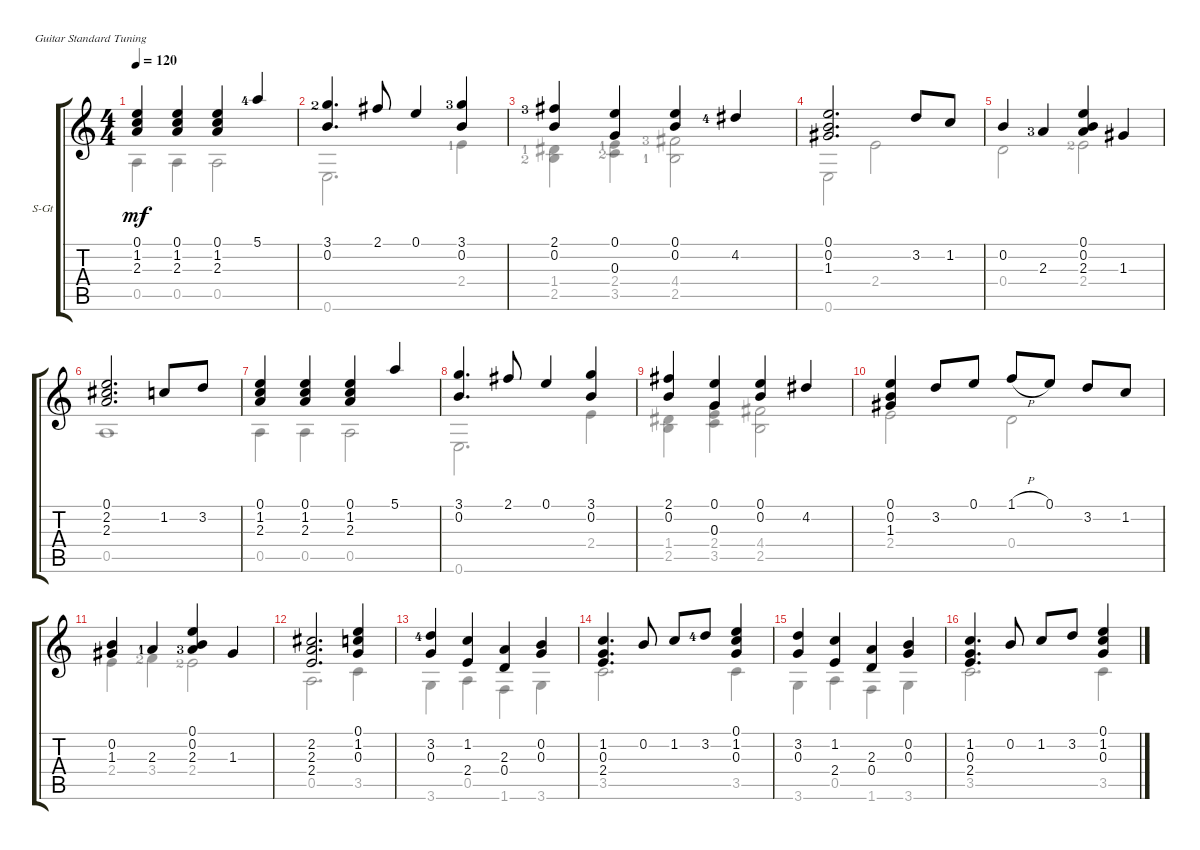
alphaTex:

\defaultSystemsLayout 4
\bracketExtendMode groupsimilarinstruments
\firstSystemTrackNameOrientation horizontal
\otherSystemsTrackNameOrientation horizontal
\track ("Steel Guitar" "S-Gt") {instrument acousticguitarsteel}
\staff {score tabs}
\tuning (E4 B3 G3 D3 A2 E2)
\voice
\ts (4 4)
\tempo 120
\clef g2
\ks c
(0.1 1.2 2.3).4{dy mf instrument acousticguitarsteel} (2.3 1.2 0.1).4 (0.1 1.2 2.3).4 5.1{lf 5}.4 |
(3.1{lf 3} 0.2).4{d} 2.1.8 0.1.4 (3.1{lf 4} 0.2).4 |
(2.1{lf 4} 0.2).4 (0.1 0.3).4 (0.2 0.1).4 4.2{lf 5}.4 |
(0.1 0.2 1.3).2{d} 3.2.8 1.2.8 |
0.2.4 2.3{lf 4}.4 (2.3 0.2 0.1).4 1.3.4 |
(2.3 2.2 0.1).2{d} 1.2.8 3.2.8 |
(0.1 1.2 2.3).4 (2.3 1.2 0.1).4 (0.1 1.2 2.3).4 5.1.4 |
(3.1 0.2).4{d} 2.1.8 0.1.4 (3.1 0.2).4 |
(2.1 0.2).4 (0.1 0.3).4 (0.1 0.2).4 4.2.4 |
(0.1 0.2 1.3).4 3.2.8 0.1.8 1.1{h}.8 0.1.8 3.2.8 1.2.8 |
(0.2 1.3).4 2.3{lf 2}.4 (0.1 0.2 2.3{lf 4}).4 1.3.4 |
(2.2 2.3 2.4).2{d} (0.1 1.2 0.3).4 |
(3.2{lf 5} 0.3).4 (1.2 2.4).4 (2.3 0.4).4 (0.3 0.2).4 |
(1.2 0.3 2.4).4{d} 0.2.8 1.2.8 3.2{lf 5}.8 (0.1 1.2 0.3).4 |
(3.2 0.3).4 (1.2 2.4).4 (0.4 2.3).4 (0.3 0.2).4 |
(1.2 0.3 2.4).4{d} 0.2.8 1.2.8 3.2.8 (0.1 1.2 0.3).4
\voice
\clef g2
\ottava regular
\simile none
\ks c
0.5.4{dy mf} 0.5.4 0.5.2 |
0.6.2{d} 2.4{lf 2}.4 |
(1.4{lf 2} 2.5{lf 3}).4 (3.5{lf 3} 2.4{lf 2}).4 (4.4{lf 4} 2.5{lf 2}).2 |
0.6.2 2.4.2 |
0.4.2 2.4{lf 3}.2 |
0.5.1 |
0.5.4 0.5.4 0.5.2 |
0.6.2{d} 2.4.4 |
(1.4 2.5).4 (3.5 2.4 0.3).4 (4.4 2.5).2 |
2.4.2 0.4.2 |
2.4.4 3.4{lf 3}.4 2.4{lf 3}.2 |
0.5.2{d} 3.5.4 |
3.6.4 0.5.4 1.6.4 3.6.4 |
3.5.2{d} 3.5.4 |
3.6.4 0.5.4 1.6.4 3.6.4 |
3.5.2{d} 3.5.4
